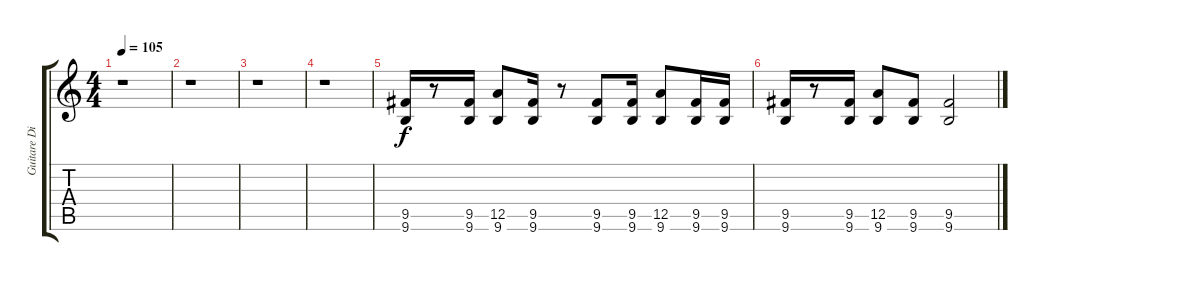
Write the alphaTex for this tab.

\track ("Guitare Disto Palm Mute" "Guitare Di") {instrument electricguitarmuted}
\staff {score tabs}
\tuning (E4 B3 G3 D3 A2 D2) {hide}
\ts (4 4)
\tempo 105
\clef g2
\ks c
r.1{dy f} |
r.1 |
r.1 |
r.1 |
(9.5 9.6).16 r.8 (9.5 9.6).16 (12.5 9.6).8 (9.5 9.6).16 r.8 (9.5 9.6).8 (9.5 9.6).16 (12.5 9.6).8 (9.5 9.6).16 (9.5 9.6).16 |
(9.5 9.6).16 r.8 (9.5 9.6).16 (12.5 9.6).8 (9.5 9.6).8 (9.5 9.6).2
